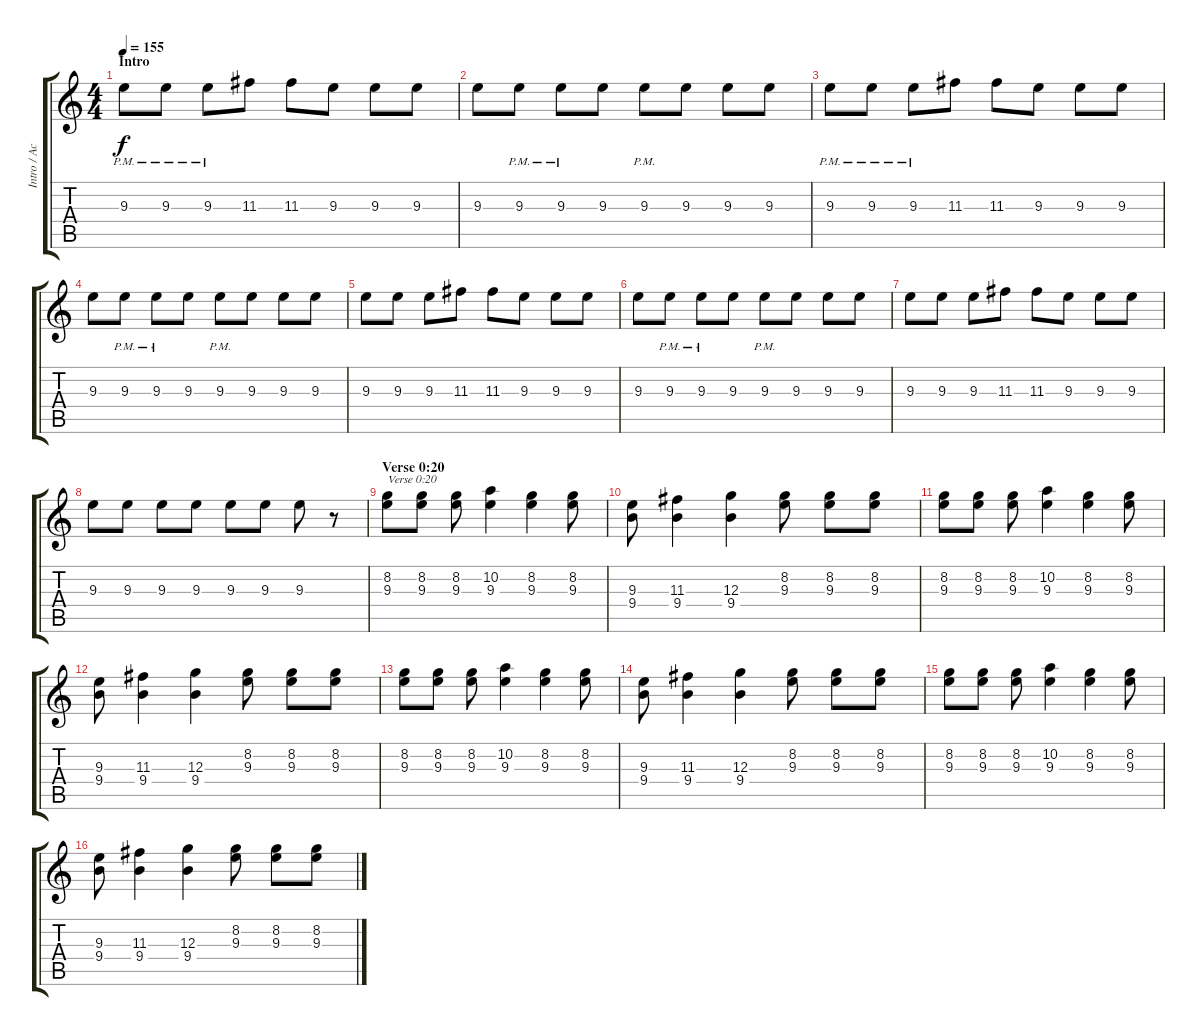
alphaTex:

\track ("Intro / Acoustic Guitar" "Intro / Ac") {instrument overdrivenguitar}
\staff {score tabs}
\tuning (E4 B3 G3 D3 A2 E2) {hide}
\ts (4 4)
\section ("" "Intro")
\tempo 155
\clef g2
\ks c
9.3{pm}.8{dy f instrument overdrivenguitar} 9.3{pm}.8 9.3{pm}.8 11.3.8 11.3.8 9.3.8 9.3.8 9.3.8 |
9.3.8 9.3{pm}.8 9.3{pm}.8 9.3.8 9.3{pm}.8 9.3.8 9.3.8 9.3.8 |
9.3{pm}.8 9.3{pm}.8 9.3{pm}.8 11.3.8 11.3.8 9.3.8 9.3.8 9.3.8 |
9.3.8 9.3{pm}.8 9.3{pm}.8 9.3.8 9.3{pm}.8 9.3.8 9.3.8 9.3.8 |
9.3.8 9.3.8 9.3.8 11.3.8 11.3.8 9.3.8 9.3.8 9.3.8 |
9.3.8 9.3{pm}.8 9.3{pm}.8 9.3.8 9.3{pm}.8 9.3.8 9.3.8 9.3.8 |
9.3.8 9.3.8 9.3.8 11.3.8 11.3.8 9.3.8 9.3.8 9.3.8 |
9.3.8 9.3.8 9.3.8 9.3.8 9.3.8 9.3.8 9.3.8 r.8 |
\section ("" "Verse 0:20")
(8.2 9.3).8{txt "Verse 0:20" instrument electricguitarjazz} (8.2 9.3).8 (8.2 9.3).8 (10.2 9.3).4 (8.2 9.3).4 (8.2 9.3).8 |
(9.3 9.4).8 (11.3 9.4).4 (12.3 9.4).4 (8.2 9.3).8 (8.2 9.3).8 (8.2 9.3).8 |
(8.2 9.3).8 (8.2 9.3).8 (8.2 9.3).8 (10.2 9.3).4 (8.2 9.3).4 (8.2 9.3).8 |
(9.3 9.4).8 (11.3 9.4).4 (12.3 9.4).4 (8.2 9.3).8 (8.2 9.3).8 (8.2 9.3).8 |
(8.2 9.3).8 (8.2 9.3).8 (8.2 9.3).8 (10.2 9.3).4 (8.2 9.3).4 (8.2 9.3).8 |
(9.3 9.4).8 (11.3 9.4).4 (12.3 9.4).4 (8.2 9.3).8 (8.2 9.3).8 (8.2 9.3).8 |
(8.2 9.3).8 (8.2 9.3).8 (8.2 9.3).8 (10.2 9.3).4 (8.2 9.3).4 (8.2 9.3).8 |
(9.3 9.4).8 (11.3 9.4).4 (12.3 9.4).4 (8.2 9.3).8 (8.2 9.3).8 (8.2 9.3).8
